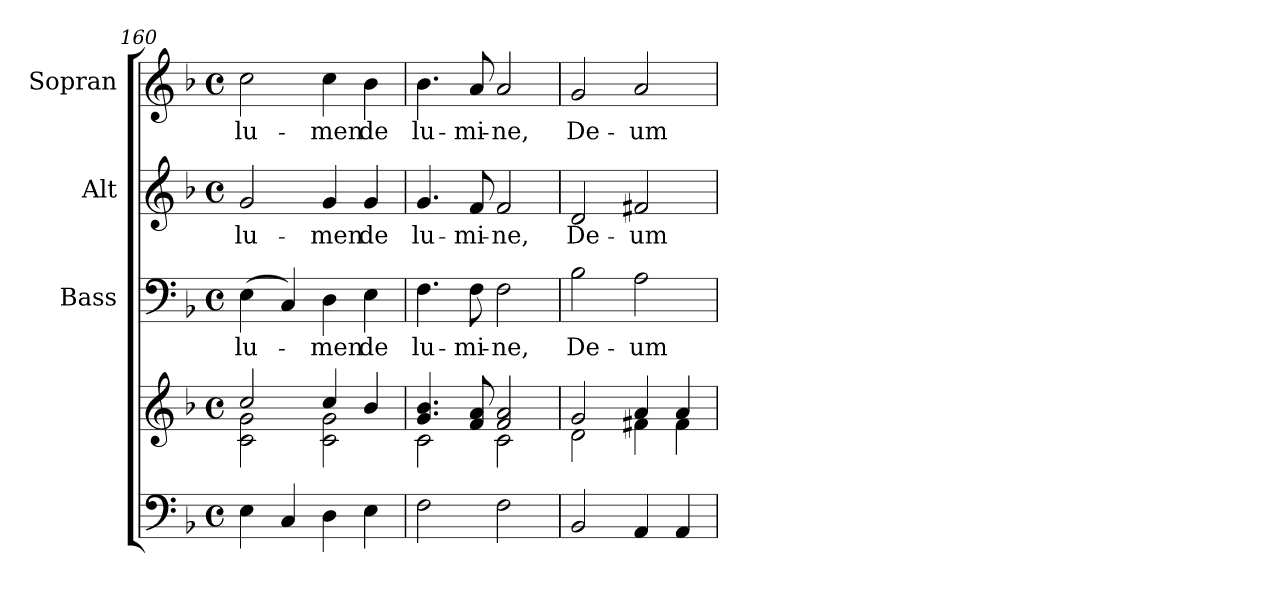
**kern	**kern	**kern	**text	**kern	**text	**kern	**text
*part4	*part4	*part3	*part3	*part2	*part2	*part1	*part1
*staff5	*staff4	*staff3	*staff3	*staff2	*staff2	*staff1	*staff1
*	*	*I"Bass	*	*I"Alt	*	*I"Sopran	*
*	*	*I'B.	*	*I'A.	*	*I'S.	*
*clefF4	*clefG2	*clefF4	*	*clefG2	*	*clefG2	*
*k[b-]	*k[b-]	*k[b-]	*	*k[b-]	*	*k[b-]	*
*F:	*F:	*F:	*	*F:	*	*F:	*
*M4/4	*M4/4	*M4/4	*	*M4/4	*	*M4/4	*
*met(c)	*met(c)	*met(c)	*	*met(c)	*	*met(c)	*
=160	=160	=160	=160	=160	=160	=160	=160
*	*^	*	*	*	*	*	*
!	!	!	!	!LO:LY:b	!	!LO:LY:b	!	!LO:LY:b
4E\	2cc/	2c\ 2g\	(>4E\	lu-	2g/	lu-	2cc\	lu-
4C/	.	.	4C/)	.	.	.	.	.
!	!	!	!	!LO:LY:b	!	!LO:LY:b	!	!LO:LY:b
4D\	4cc/	2c\ 2g\	4D\	-men	4g/	-men	4cc\	-men
!	!	!	!	!LO:LY:b	!	!LO:LY:b	!	!LO:LY:b
4E\	4b-/	.	4E\	de	4g/	de	4b-\	de
=161	=161	=161	=161	=161	=161	=161	=161	=161
!	!	!	!	!LO:LY:b	!	!LO:LY:b	!	!LO:LY:b
2F\	4.g/ 4.b-/	2c\	4.F\	lu-	4.g/	lu-	4.b-\	lu-
!	!	!	!	!LO:LY:b	!	!LO:LY:b	!	!LO:LY:b
.	8f/ 8a/	.	8F\	-mi-	8f/	-mi-	8a/	-mi-
!	!	!	!	!LO:LY:b	!	!LO:LY:b	!	!LO:LY:b
2F\	2f/ 2a/	2c\	2F\	-ne,	2f/	-ne,	2a/	-ne,
=162	=162	=162	=162	=162	=162	=162	=162	=162
!	!	!	!	!LO:LY:b	!	!LO:LY:b	!	!LO:LY:b
2BB-/	2g/	2d\	2B-\	De-	2d/	De-	2g/	De-
!	!	!	!	!LO:LY:b	!	!LO:LY:b	!	!LO:LY:b
4AA/	4a/	4f#X\	2A\	-um	2f#X/	-um	2a/	-um
4AA/	4a/	4f#\	.	.	.	.	.	.
*	*v	*v	*	*	*	*	*	*
=	=	=	=	=	=	=	=
*-	*-	*-	*-	*-	*-	*-	*-
